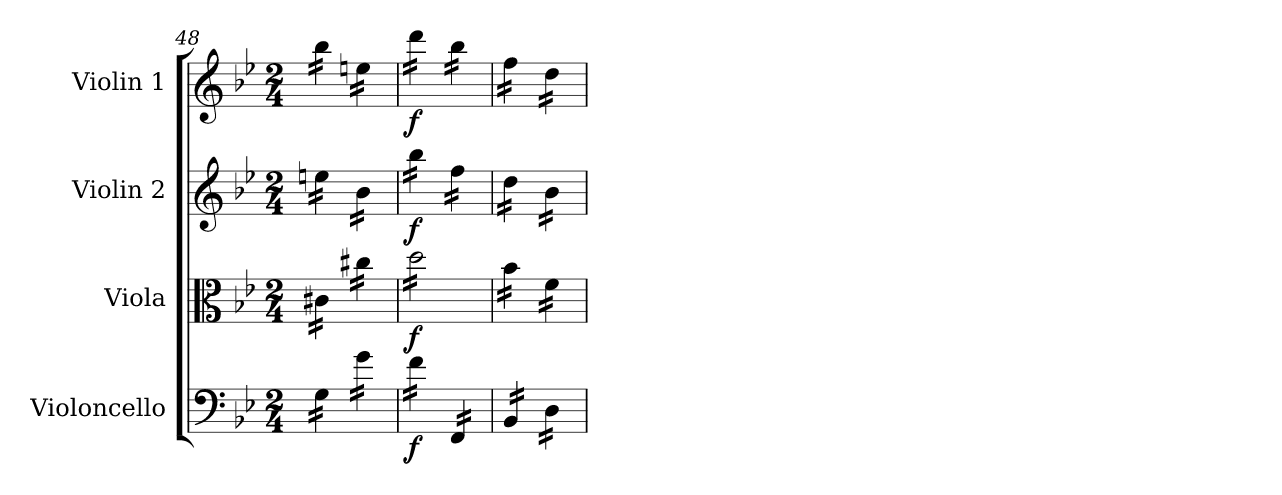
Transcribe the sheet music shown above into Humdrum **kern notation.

**kern	**dynam	**kern	**dynam	**kern	**dynam	**kern	**dynam
*part4	*part4	*part3	*part3	*part2	*part2	*part1	*part1
*staff4	*staff4	*staff3	*staff3	*staff2	*staff2	*staff1	*staff1
*I"Violoncello	*	*I"Viola	*	*I"Violin 2	*	*I"Violin 1	*
*I'Vc	*	*I'Vla	*	*I'Vln	*	*I'Vln	*
*clefF4	*	*clefC3	*	*clefG2	*	*clefG2	*
*k[b-e-]	*	*k[b-e-]	*	*k[b-e-]	*	*k[b-e-]	*
*M2/4	*	*M2/4	*	*M2/4	*	*M2/4	*
=48	=48	=48	=48	=48	=48	=48	=48
*tremolo	*	*	*	*	*	*	*
*	*	*tremolo	*	*	*	*	*
*	*	*	*	*tremolo	*	*	*
*	*	*	*	*	*	*tremolo	*
16G\LL	.	16c#X\LL	.	16een\LL	.	16bb-\LL	.
16G\	.	16c#X\	.	16een\	.	16bb-\	.
16G\	.	16c#X\	.	16een\	.	16bb-\	.
16G\JJ	.	16c#X\JJ	.	16een\JJ	.	16bb-\JJ	.
16g\LL	.	16cc#X\LL	.	16b-\LL	.	16een\LL	.
16g\	.	16cc#X\	.	16b-\	.	16een\	.
16g\	.	16cc#X\	.	16b-\	.	16een\	.
16g\JJ	.	16cc#X\JJ	.	16b-\JJ	.	16een\JJ	.
=49	=49	=49	=49	=49	=49	=49	=49
!	!LO:DY:b	!	!LO:DY:b	!	!LO:DY:b	!	!LO:DY:b
16f\LL	f	16dd\LL	f	16bb-\LL	f	16ddd\LL	f
16f\	.	16dd\	.	16bb-\	.	16ddd\	.
16f\	.	16dd\	.	16bb-\	.	16ddd\	.
16f\JJ	.	16dd\	.	16bb-\JJ	.	16ddd\JJ	.
16FF/LL	.	16dd\	.	16ff\LL	.	16bb-\LL	.
16FF/	.	16dd\	.	16ff\	.	16bb-\	.
16FF/	.	16dd\	.	16ff\	.	16bb-\	.
16FF/JJ	.	16dd\JJ	.	16ff\JJ	.	16bb-\JJ	.
=50	=50	=50	=50	=50	=50	=50	=50
16BB-/LL	.	16b-\LL	.	16dd\LL	.	16ff\LL	.
16BB-/	.	16b-\	.	16dd\	.	16ff\	.
16BB-/	.	16b-\	.	16dd\	.	16ff\	.
16BB-/JJ	.	16b-\JJ	.	16dd\JJ	.	16ff\JJ	.
16D\LL	.	16f\LL	.	16b-\LL	.	16dd\LL	.
16D\	.	16f\	.	16b-\	.	16dd\	.
16D\	.	16f\	.	16b-\	.	16dd\	.
16D\JJ	.	16f\JJ	.	16b-\JJ	.	16dd\JJ	.
*	*	*	*	*	*	*Xtremolo	*
*	*	*	*	*Xtremolo	*	*	*
*	*	*Xtremolo	*	*	*	*	*
*Xtremolo	*	*	*	*	*	*	*
=	=	=	=	=	=	=	=
*-	*-	*-	*-	*-	*-	*-	*-
